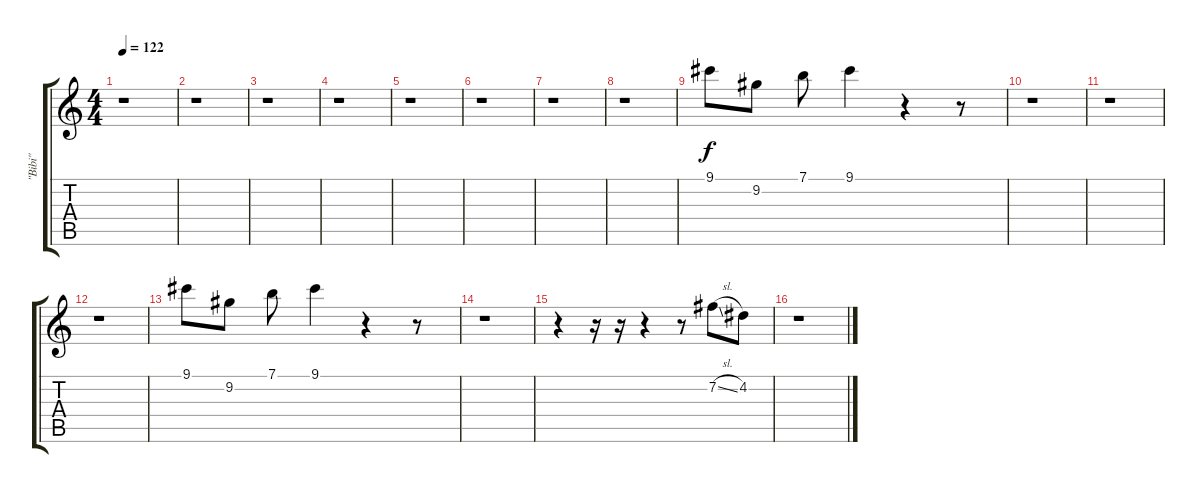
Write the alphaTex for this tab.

\track ("\"Bibi\"" "\"Bibi\"") {instrument acousticguitarsteel}
\staff {score tabs}
\tuning (E4 B3 G3 D3 A2 E2) {hide}
\ts (4 4)
\tempo 122
\clef g2
\ks c
r.1{dy f} |
r.1 |
r.1 |
r.1 |
r.1 |
r.1 |
r.1 |
r.1 |
9.1.8{volume 5 instrument acousticguitarsteel} 9.2.8 7.1.8 9.1.4 r.4 r.8 |
r.1 |
r.1 |
r.1 |
9.1.8{volume 9} 9.2.8 7.1.8 9.1.4 r.4 r.8 |
r.1 |
r.4 r.16 r.16 r.4 r.8 7.2{sl}.8 4.2.8 |
r.1
